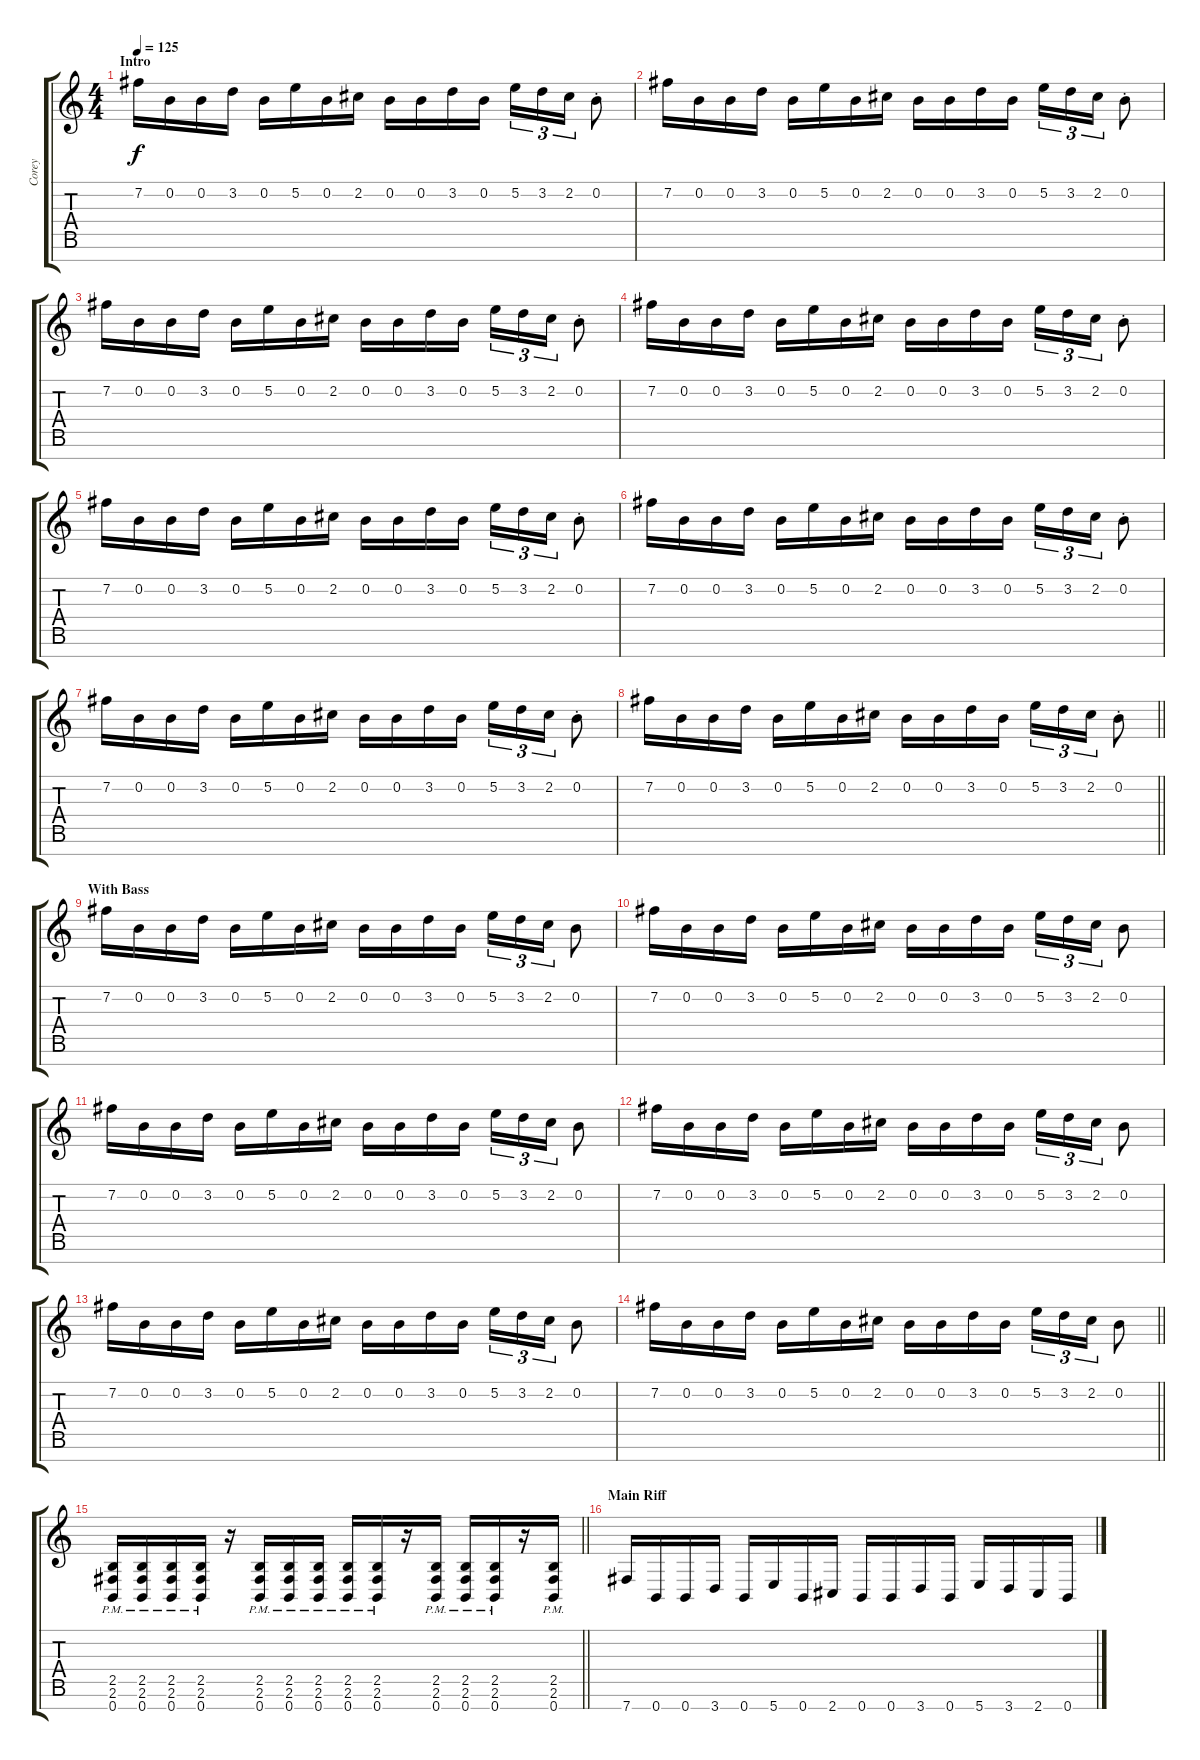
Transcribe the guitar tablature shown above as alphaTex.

\track ("Corey" "Corey") {instrument distortionguitar}
\staff {score tabs}
\tuning (E4 B3 G3 D3 A2 E2 B1) {hide}
\ts (4 4)
\section ("" "Intro")
\tempo 125
\clef g2
\ks c
7.2.16{dy f instrument distortionguitar} 0.2.16 0.2.16 3.2.16 0.2.16 5.2.16 0.2.16 2.2.16 0.2.16 0.2.16 3.2.16 0.2.16 5.2.16{tu (3 2)} 3.2.16{tu (3 2)} 2.2.16{tu (3 2)} 0.2{st}.8 |
7.2.16 0.2.16 0.2.16 3.2.16 0.2.16 5.2.16 0.2.16 2.2.16 0.2.16 0.2.16 3.2.16 0.2.16 5.2.16{tu (3 2)} 3.2.16{tu (3 2)} 2.2.16{tu (3 2)} 0.2{st}.8 |
7.2.16 0.2.16 0.2.16 3.2.16 0.2.16 5.2.16 0.2.16 2.2.16 0.2.16 0.2.16 3.2.16 0.2.16 5.2.16{tu (3 2)} 3.2.16{tu (3 2)} 2.2.16{tu (3 2)} 0.2{st}.8 |
7.2.16 0.2.16 0.2.16 3.2.16 0.2.16 5.2.16 0.2.16 2.2.16 0.2.16 0.2.16 3.2.16 0.2.16 5.2.16{tu (3 2)} 3.2.16{tu (3 2)} 2.2.16{tu (3 2)} 0.2{st}.8 |
7.2.16 0.2.16 0.2.16 3.2.16 0.2.16 5.2.16 0.2.16 2.2.16 0.2.16 0.2.16 3.2.16 0.2.16 5.2.16{tu (3 2)} 3.2.16{tu (3 2)} 2.2.16{tu (3 2)} 0.2{st}.8 |
7.2.16 0.2.16 0.2.16 3.2.16 0.2.16 5.2.16 0.2.16 2.2.16 0.2.16 0.2.16 3.2.16 0.2.16 5.2.16{tu (3 2)} 3.2.16{tu (3 2)} 2.2.16{tu (3 2)} 0.2{st}.8 |
7.2.16 0.2.16 0.2.16 3.2.16 0.2.16 5.2.16 0.2.16 2.2.16 0.2.16 0.2.16 3.2.16 0.2.16 5.2.16{tu (3 2)} 3.2.16{tu (3 2)} 2.2.16{tu (3 2)} 0.2{st}.8 |
\barLineRight lightlight
7.2.16 0.2.16 0.2.16 3.2.16 0.2.16 5.2.16 0.2.16 2.2.16 0.2.16 0.2.16 3.2.16 0.2.16 5.2.16{tu (3 2)} 3.2.16{tu (3 2)} 2.2.16{tu (3 2)} 0.2{st}.8 |
\section ("" "With Bass")
7.2.16 0.2.16 0.2.16 3.2.16 0.2.16 5.2.16 0.2.16 2.2.16 0.2.16 0.2.16 3.2.16 0.2.16 5.2.16{tu (3 2)} 3.2.16{tu (3 2)} 2.2.16{tu (3 2)} 0.2.8 |
7.2.16 0.2.16 0.2.16 3.2.16 0.2.16 5.2.16 0.2.16 2.2.16 0.2.16 0.2.16 3.2.16 0.2.16 5.2.16{tu (3 2)} 3.2.16{tu (3 2)} 2.2.16{tu (3 2)} 0.2.8 |
7.2.16 0.2.16 0.2.16 3.2.16 0.2.16 5.2.16 0.2.16 2.2.16 0.2.16 0.2.16 3.2.16 0.2.16 5.2.16{tu (3 2)} 3.2.16{tu (3 2)} 2.2.16{tu (3 2)} 0.2.8 |
7.2.16 0.2.16 0.2.16 3.2.16 0.2.16 5.2.16 0.2.16 2.2.16 0.2.16 0.2.16 3.2.16 0.2.16 5.2.16{tu (3 2)} 3.2.16{tu (3 2)} 2.2.16{tu (3 2)} 0.2.8 |
7.2.16 0.2.16 0.2.16 3.2.16 0.2.16 5.2.16 0.2.16 2.2.16 0.2.16 0.2.16 3.2.16 0.2.16 5.2.16{tu (3 2)} 3.2.16{tu (3 2)} 2.2.16{tu (3 2)} 0.2.8 |
\barLineRight lightlight
7.2.16 0.2.16 0.2.16 3.2.16 0.2.16 5.2.16 0.2.16 2.2.16 0.2.16 0.2.16 3.2.16 0.2.16 5.2.16{tu (3 2)} 3.2.16{tu (3 2)} 2.2.16{tu (3 2)} 0.2.8 |
\section ("" "")
\barLineRight lightlight
(2.5 2.6 0.7{pm}).16 (2.5 2.6 0.7{pm}).16 (2.5 2.6 0.7{pm}).16 (2.5 2.6 0.7{pm}).16 r.16 (2.5 2.6 0.7{pm}).16 (2.5 2.6 0.7{pm}).16 (2.5 2.6 0.7{pm}).16 (2.5 2.6 0.7{pm}).16 (2.5 2.6 0.7{pm}).16 r.16 (2.5 2.6 0.7{pm}).16 (2.5 2.6 0.7{pm}).16 (2.5 2.6 0.7{pm}).16 r.16 (2.5 2.6 0.7{pm}).16 |
\section ("" "Main Riff")
7.7.16 0.7.16 0.7.16 3.7.16 0.7.16 5.7.16 0.7.16 2.7.16 0.7.16 0.7.16 3.7.16 0.7.16 5.7.16 3.7.16 2.7.16 0.7.16
